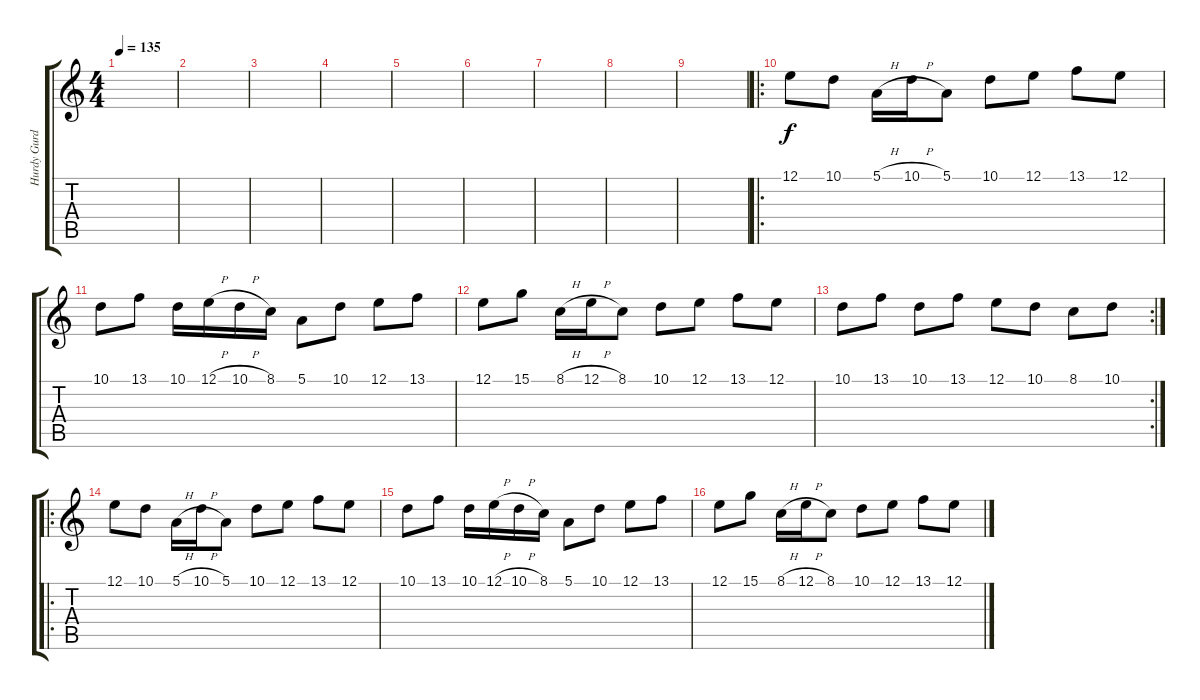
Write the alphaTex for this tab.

\track ("Hurdy Gurdy" "Hurdy Gurd") {instrument clavinet}
\staff {score tabs}
\tuning (E4 B3 G3 D3 A2 E2) {hide}
\ts (4 4)
\tempo 135
\clef g2
\ks c
|
|
|
|
|
|
|
|
|
\ro
12.1.8 10.1.8 5.1{h}.16 10.1{h}.16 5.1.8 10.1.8 12.1.8 13.1.8 12.1.8 |
10.1.8 13.1.8 10.1.16 12.1{h}.16 10.1{h}.16 8.1.16 5.1.8 10.1.8 12.1.8 13.1.8 |
12.1.8 15.1.8 8.1{h}.16 12.1{h}.16 8.1.8 10.1.8 12.1.8 13.1.8 12.1.8 |
\rc 2
10.1.8 13.1.8 10.1.8 13.1.8 12.1.8 10.1.8 8.1.8 10.1.8 |
\ro
12.1.8 10.1.8 5.1{h}.16 10.1{h}.16 5.1.8 10.1.8 12.1.8 13.1.8 12.1.8 |
10.1.8 13.1.8 10.1.16 12.1{h}.16 10.1{h}.16 8.1.16 5.1.8 10.1.8 12.1.8 13.1.8 |
12.1.8 15.1.8 8.1{h}.16 12.1{h}.16 8.1.8 10.1.8 12.1.8 13.1.8 12.1.8
